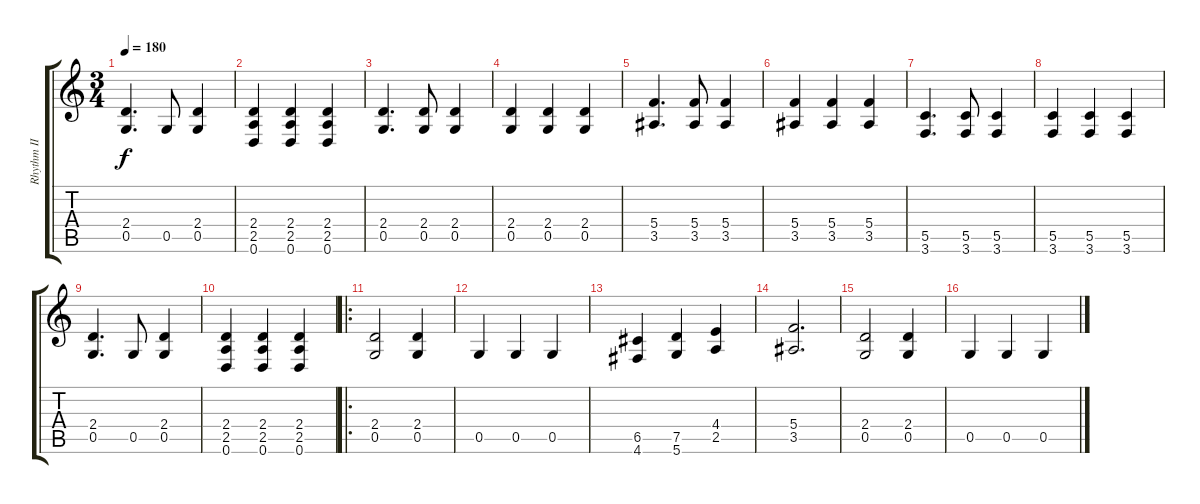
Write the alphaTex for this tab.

\track ("Rhythm II" "Rhythm II") {instrument distortionguitar}
\staff {score tabs}
\tuning (D4 A3 F3 C3 G2 D2) {hide}
\ts (3 4)
\tempo 180
\clef g2
\ks c
(2.4 0.5).4{d dy f} 0.5.8 (2.4 0.5).4 |
(2.4 2.5 0.6).4 (2.4 2.5 0.6).4 (2.4 2.5 0.6).4 |
(2.4 0.5).4{d} (2.4 0.5).8 (2.4 0.5).4 |
(2.4 0.5).4 (2.4 0.5).4 (2.4 0.5).4 |
(5.4 3.5).4{d} (5.4 3.5).8 (5.4 3.5).4 |
(5.4 3.5).4 (5.4 3.5).4 (5.4 3.5).4 |
(5.5 3.6).4{d} (5.5 3.6).8 (5.5 3.6).4 |
(5.5 3.6).4 (5.5 3.6).4 (5.5 3.6).4 |
(2.4 0.5).4{d} 0.5.8 (2.4 0.5).4 |
(2.4 2.5 0.6).4 (2.4 2.5 0.6).4 (2.4 2.5 0.6).4 |
\ro
(2.4 0.5).2 (2.4 0.5).4 |
0.5.4 0.5.4 0.5.4 |
(6.5 4.6).4 (7.5 5.6).4 (4.4 2.5).4 |
(5.4 3.5).2{d} |
(2.4 0.5).2 (2.4 0.5).4 |
0.5.4 0.5.4 0.5.4
